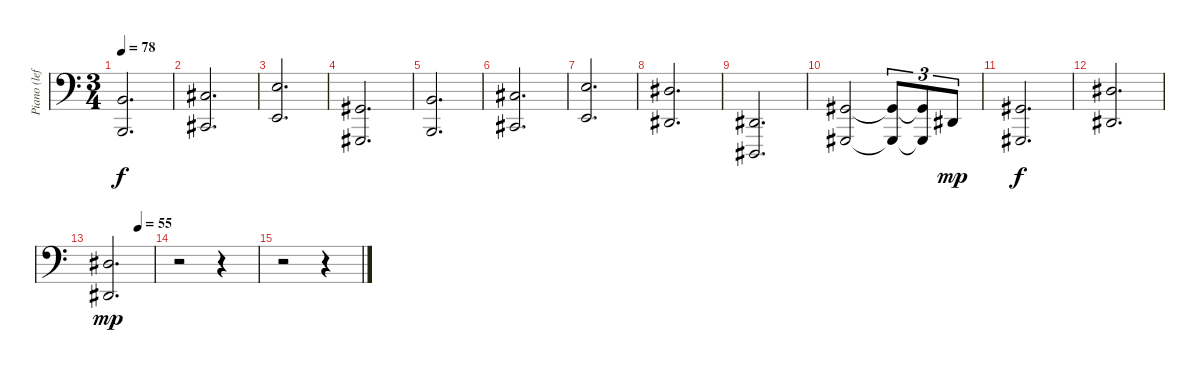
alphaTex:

\track ("Piano (left)" "Piano (lef") {instrument acousticgrandpiano}
\staff {score}
\tuning (Gb2 Db2 Ab1 Eb1) {hide}
\ts (3 4)
\tempo 78
\clef f4
\ks c
(5.1 3.3).2{d dy f} |
(7.1 0.2).2{d} |
(10.1 3.2).2{d} |
(2.1 0.3).2{d} |
(5.1 3.3).2{d} |
(7.1 0.2).2{d} |
(10.1 3.2).2{d} |
(9.1 2.2).2{d} |
(2.2 0.4).2{d} |
(2.1 0.3).2 (2.1{t} 0.3{t}).8{tu (3 2)} (2.1{t} 0.3{t}).8{tu (3 2)} 2.2.8{tu (3 2) dy mp} |
(2.1 0.3).2{d dy f} |
(9.1 2.2).2{d} |
\tempo (55 0.6666666666666666)
(9.1 2.2).2{d dy mp} |
r.2 r.4 |
r.2 r.4
